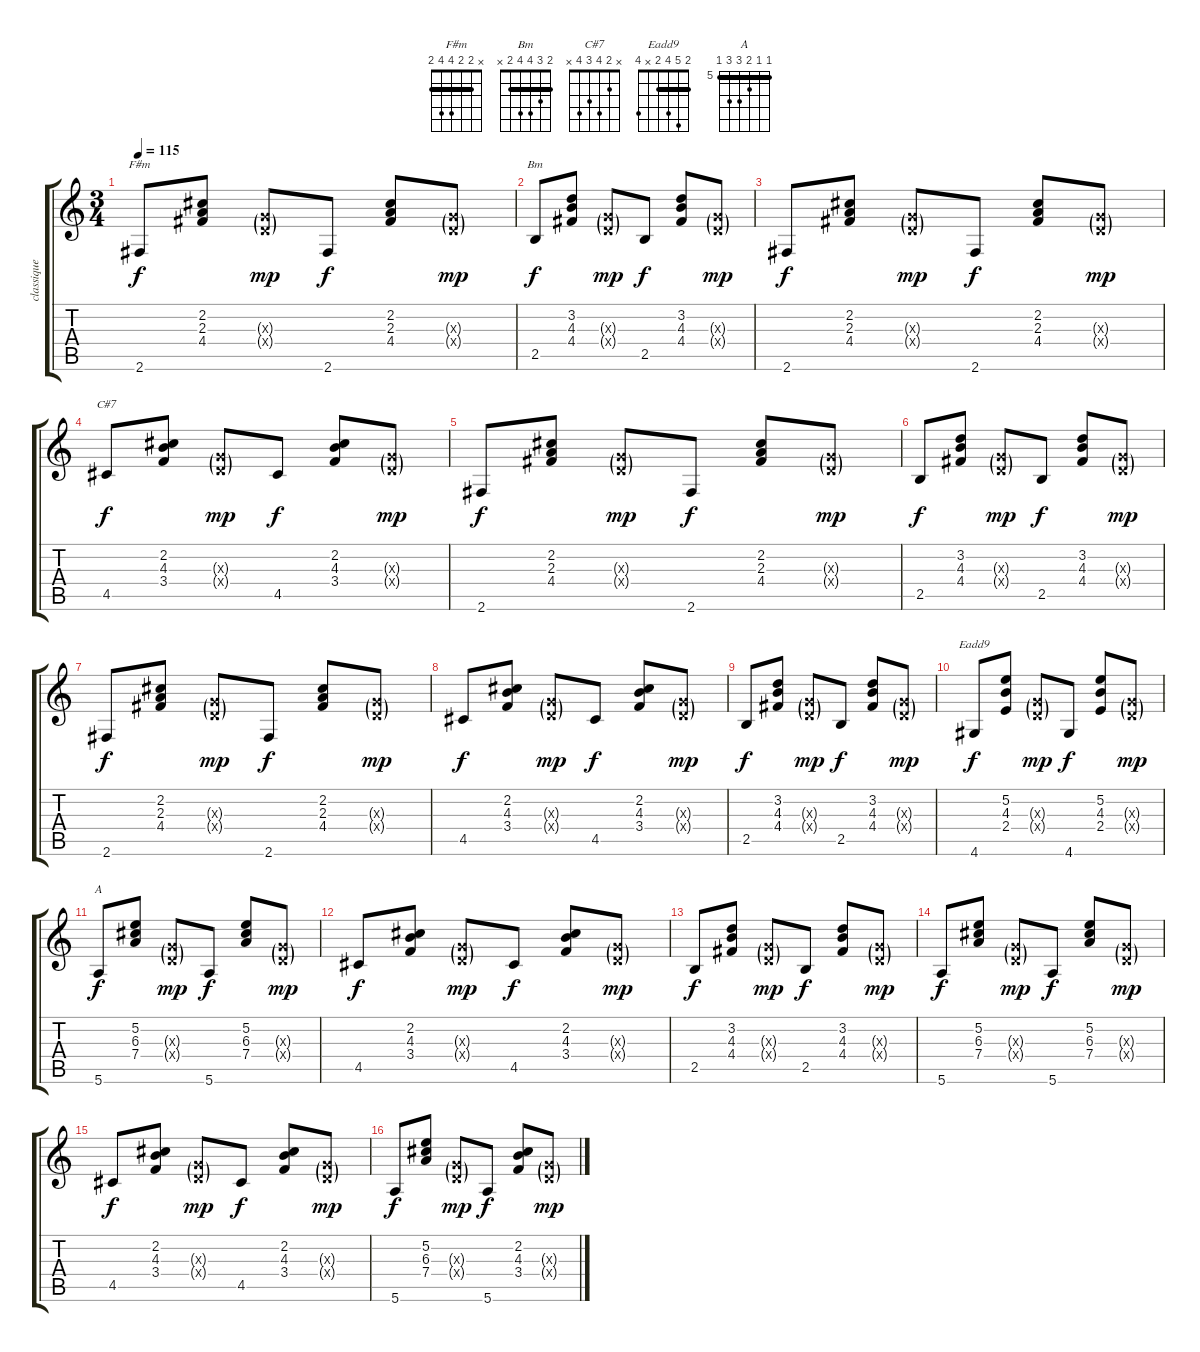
\track ("classique" "classique") {instrument acousticguitarnylon}
\staff {score tabs}
\tuning (E4 B3 G3 D3 A2 E2) {hide}
\chord ("F#m" x 2 2 4 4 2) {barre 2}
\chord ("Bm" 2 3 4 4 2 x) {barre 2}
\chord ("C#7" x 2 4 3 4 x)
\chord ("Eadd9" 2 5 4 2 x 4) {barre 2}
\chord ("A" 5 5 6 7 7 5) {firstfret 5 barre 5}
\ts (3 4)
\tempo 115
\clef g2
\ks c
2.6.8{ch "F#m" dy f} (2.2 2.3 4.4).8 (0.3{g x} 0.4{g x}).8{dy mp} 2.6.8{dy f} (2.2 2.3 4.4).8 (0.3{g x} 0.4{g x}).8{dy mp} |
2.5.8{ch "Bm" dy f} (3.2 4.3 4.4).8 (0.3{g x} 0.4{g x}).8{dy mp} 2.5.8{dy f} (3.2 4.3 4.4).8 (0.3{g x} 0.4{g x}).8{dy mp} |
2.6.8{dy f} (2.2 2.3 4.4).8 (0.3{g x} 0.4{g x}).8{dy mp} 2.6.8{dy f} (2.2 2.3 4.4).8 (0.3{g x} 0.4{g x}).8{dy mp} |
4.5.8{ch "C#7" dy f} (2.2 4.3 3.4).8 (0.3{g x} 0.4{g x}).8{dy mp} 4.5.8{dy f} (2.2 4.3 3.4).8 (0.3{g x} 0.4{g x}).8{dy mp} |
2.6.8{dy f} (2.2 2.3 4.4).8 (0.3{g x} 0.4{g x}).8{dy mp} 2.6.8{dy f} (2.2 2.3 4.4).8 (0.3{g x} 0.4{g x}).8{dy mp} |
2.5.8{dy f} (3.2 4.3 4.4).8 (0.3{g x} 0.4{g x}).8{dy mp} 2.5.8{dy f} (3.2 4.3 4.4).8 (0.3{g x} 0.4{g x}).8{dy mp} |
2.6.8{dy f} (2.2 2.3 4.4).8 (0.3{g x} 0.4{g x}).8{dy mp} 2.6.8{dy f} (2.2 2.3 4.4).8 (0.3{g x} 0.4{g x}).8{dy mp} |
4.5.8{dy f} (2.2 4.3 3.4).8 (0.3{g x} 0.4{g x}).8{dy mp} 4.5.8{dy f} (2.2 4.3 3.4).8 (0.3{g x} 0.4{g x}).8{dy mp} |
2.5.8{dy f} (3.2 4.3 4.4).8 (0.3{g x} 0.4{g x}).8{dy mp} 2.5.8{dy f} (3.2 4.3 4.4).8 (0.3{g x} 0.4{g x}).8{dy mp} |
4.6.8{ch "Eadd9" dy f} (5.2 4.3 2.4).8 (0.3{g x} 0.4{g x}).8{dy mp} 4.6.8{dy f} (5.2 4.3 2.4).8 (0.3{g x} 0.4{g x}).8{dy mp} |
5.6.8{ch "A" dy f} (5.2 6.3 7.4).8 (0.3{g x} 0.4{g x}).8{dy mp} 5.6.8{dy f} (5.2 6.3 7.4).8 (0.3{g x} 0.4{g x}).8{dy mp} |
4.5.8{dy f} (2.2 4.3 3.4).8 (0.3{g x} 0.4{g x}).8{dy mp} 4.5.8{dy f} (2.2 4.3 3.4).8 (0.3{g x} 0.4{g x}).8{dy mp} |
2.5.8{dy f} (3.2 4.3 4.4).8 (0.3{g x} 0.4{g x}).8{dy mp} 2.5.8{dy f} (3.2 4.3 4.4).8 (0.3{g x} 0.4{g x}).8{dy mp} |
5.6.8{dy f} (5.2 6.3 7.4).8 (0.3{g x} 0.4{g x}).8{dy mp} 5.6.8{dy f} (5.2 6.3 7.4).8 (0.3{g x} 0.4{g x}).8{dy mp} |
4.5.8{dy f} (2.2 4.3 3.4).8 (0.3{g x} 0.4{g x}).8{dy mp} 4.5.8{dy f} (2.2 4.3 3.4).8 (0.3{g x} 0.4{g x}).8{dy mp} |
5.6.8{dy f} (5.2 6.3 7.4).8 (0.3{g x} 0.4{g x}).8{dy mp} 5.6.8{dy f} (2.2 4.3 3.4).8 (0.3{g x} 0.4{g x}).8{dy mp}
